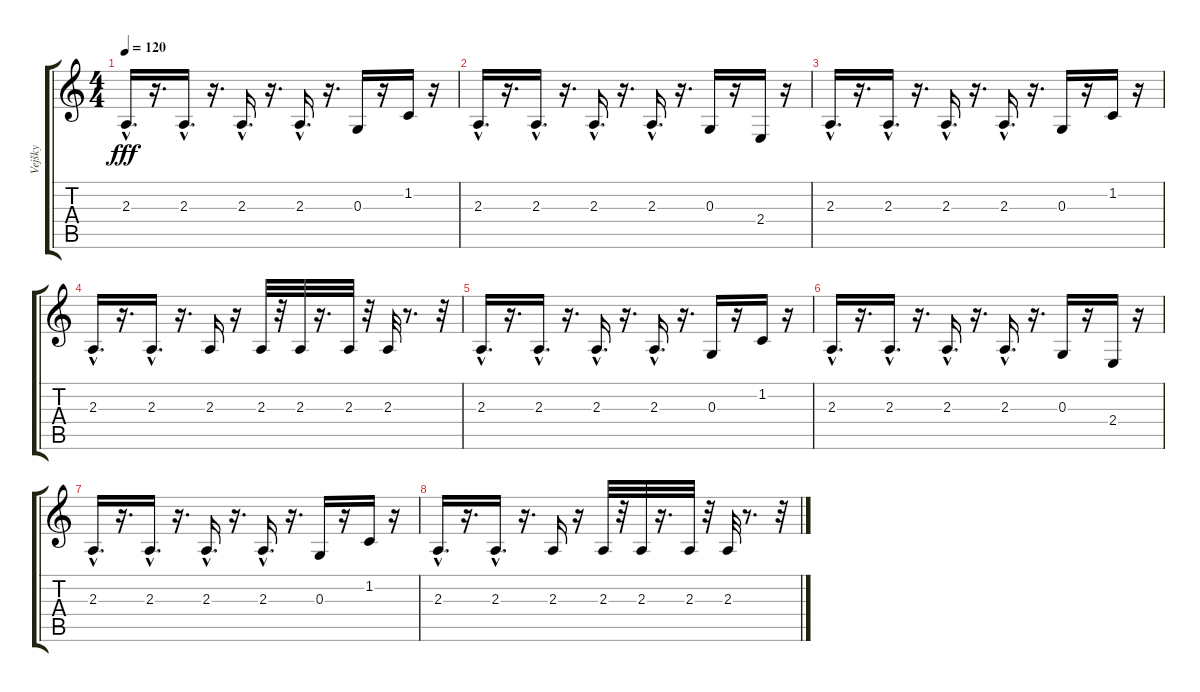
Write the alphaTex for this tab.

\track ("Vejšky" "Vejšky") {instrument lead2sawtooth}
\staff {score tabs}
\tuning (E4 B3 G3 D3 A2 E2) {hide}
\ts (4 4)
\tempo 120
\clef g2
\ks c
2.3{hac}.16{d dy fff} r.16{d} 2.3{hac}.16{d} r.16{d} 2.3{hac}.16{d} r.16{d} 2.3{hac}.16{d} r.16{d} 0.3.16 r.16 1.2.16 r.16 |
2.3{hac}.16{d} r.16{d} 2.3{hac}.16{d} r.16{d} 2.3{hac}.16{d} r.16{d} 2.3{hac}.16{d} r.16{d} 0.3.16 r.16 2.4.16 r.16 |
2.3{hac}.16{d} r.16{d} 2.3{hac}.16{d} r.16{d} 2.3{hac}.16{d} r.16{d} 2.3{hac}.16{d} r.16{d} 0.3.16 r.16 1.2.16 r.16 |
2.3{hac}.16{d} r.16{d} 2.3{hac}.16{d} r.16{d} 2.3.16 r.16 2.3.32 r.32 2.3.32 r.16{d} 2.3.32 r.32 2.3.32 r.8{d} r.32 |
2.3{hac}.16{d} r.16{d} 2.3{hac}.16{d} r.16{d} 2.3{hac}.16{d} r.16{d} 2.3{hac}.16{d} r.16{d} 0.3.16 r.16 1.2.16 r.16 |
2.3{hac}.16{d} r.16{d} 2.3{hac}.16{d} r.16{d} 2.3{hac}.16{d} r.16{d} 2.3{hac}.16{d} r.16{d} 0.3.16 r.16 2.4.16 r.16 |
2.3{hac}.16{d} r.16{d} 2.3{hac}.16{d} r.16{d} 2.3{hac}.16{d} r.16{d} 2.3{hac}.16{d} r.16{d} 0.3.16 r.16 1.2.16 r.16 |
2.3{hac}.16{d} r.16{d} 2.3{hac}.16{d} r.16{d} 2.3.16 r.16 2.3.32 r.32 2.3.32 r.16{d} 2.3.32 r.32 2.3.32 r.8{d} r.32
